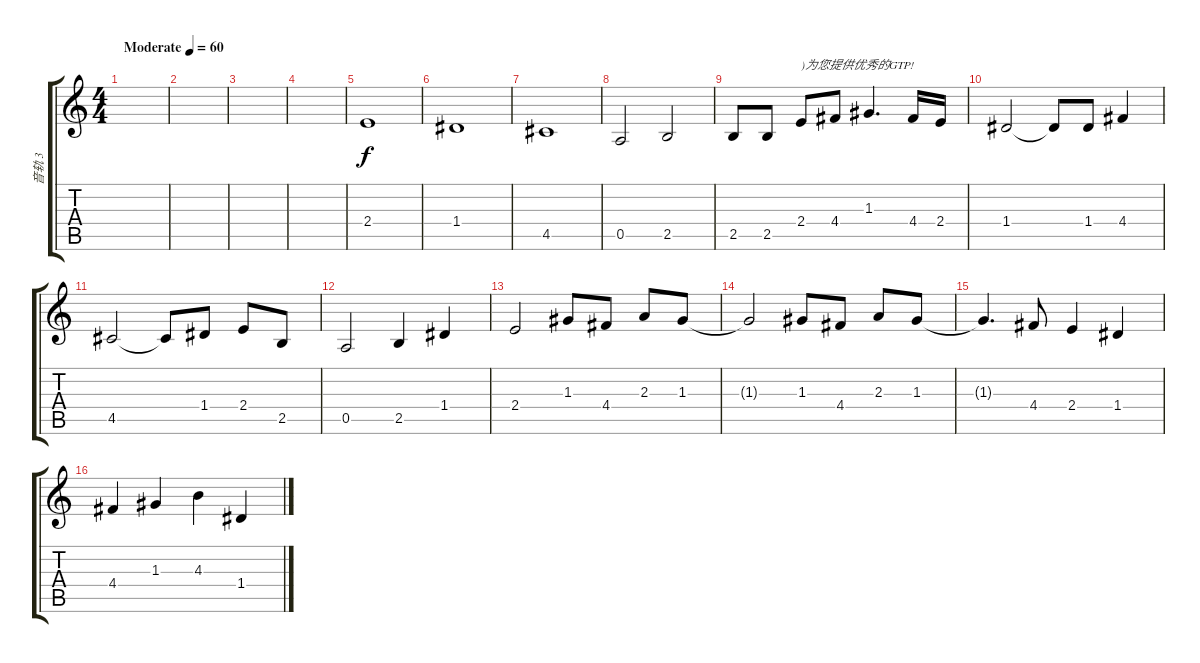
\track ("音轨 3" "音轨 3") {instrument contrabass}
\staff {score tabs}
\tuning (E4 B3 G3 D3 A2 E2) {hide}
\ts (4 4)
\tempo (60 "Moderate")
\clef g2
\ks c
|
|
|
|
2.4.1 |
1.4.1 |
4.5.1 |
0.5.2 2.5.2 |
2.5.8 2.5.8 2.4.8{txt ")为您提供优秀的GTP!"} 4.4.8 1.3.4{d} 4.4.16 2.4.16 |
1.4.2 1.4{t}.8 1.4.8 4.4.4 |
4.5.2 4.5{t}.8 1.4.8 2.4.8 2.5.8 |
0.5.2 2.5.4 1.4.4 |
2.4.2 1.3.8 4.4.8 2.3.8 1.3.8 |
1.3{t}.2 1.3.8 4.4.8 2.3.8 1.3.8 |
1.3{t}.4{d} 4.4.8 2.4.4 1.4.4 |
4.4.4 1.3.4 4.3.4 1.4.4
